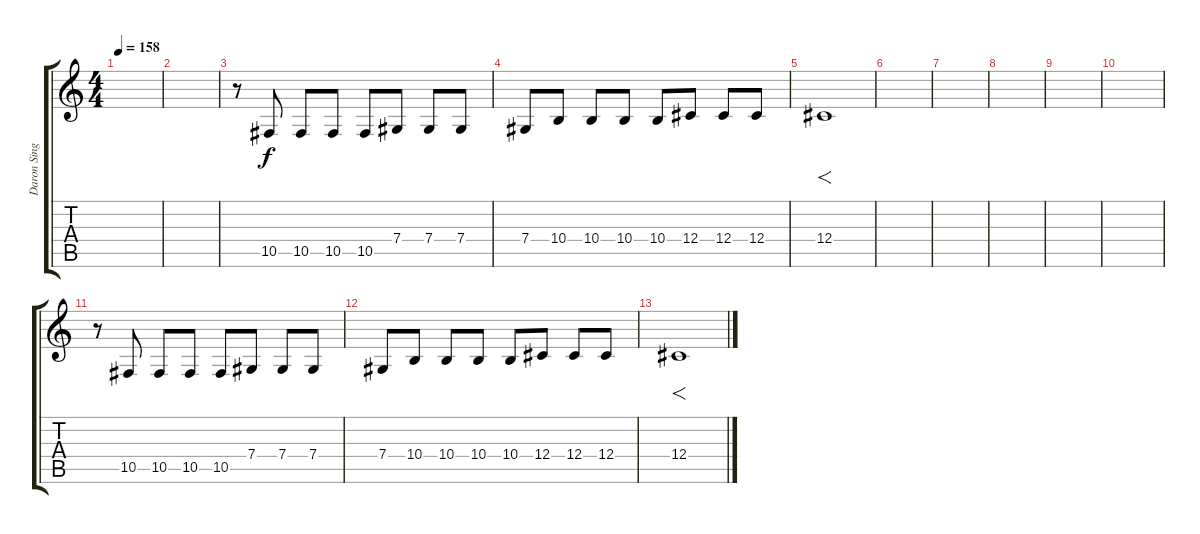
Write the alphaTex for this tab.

\track ("Daron Singing" "Daron Sing") {instrument violin}
\staff {score tabs}
\tuning (Eb4 Bb3 Gb3 Db3 Ab2 Db2) {hide}
\ts (4 4)
\tempo 158
\clef g2
\ks c
|
|
r.8 10.5.8 10.5.8 10.5.8 10.5.8 7.4.8 7.4.8 7.4.8 |
7.4.8 10.4.8 10.4.8 10.4.8 10.4.8 12.4.8 12.4.8 12.4.8 |
12.4.1{f} |
|
|
|
|
|
r.8 10.5.8 10.5.8 10.5.8 10.5.8 7.4.8 7.4.8 7.4.8 |
7.4.8 10.4.8 10.4.8 10.4.8 10.4.8 12.4.8 12.4.8 12.4.8 |
12.4.1{f}
